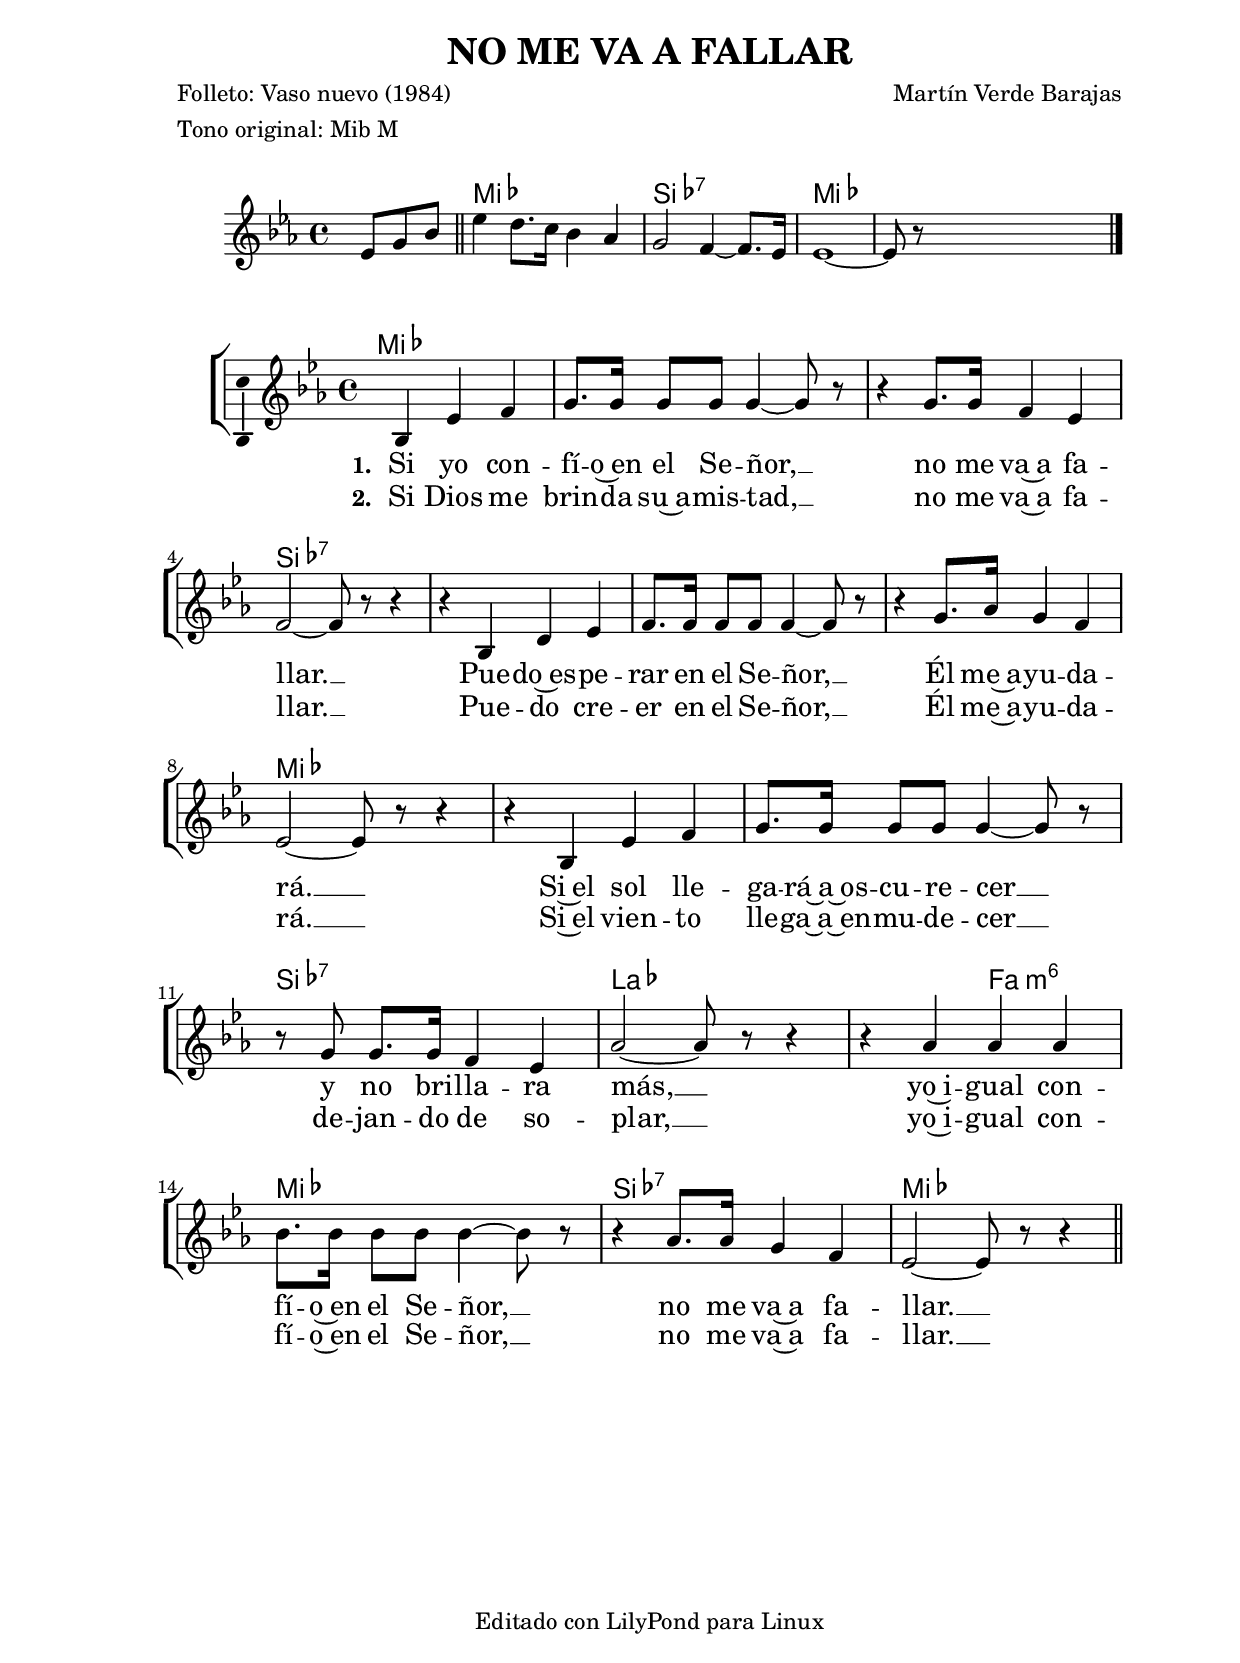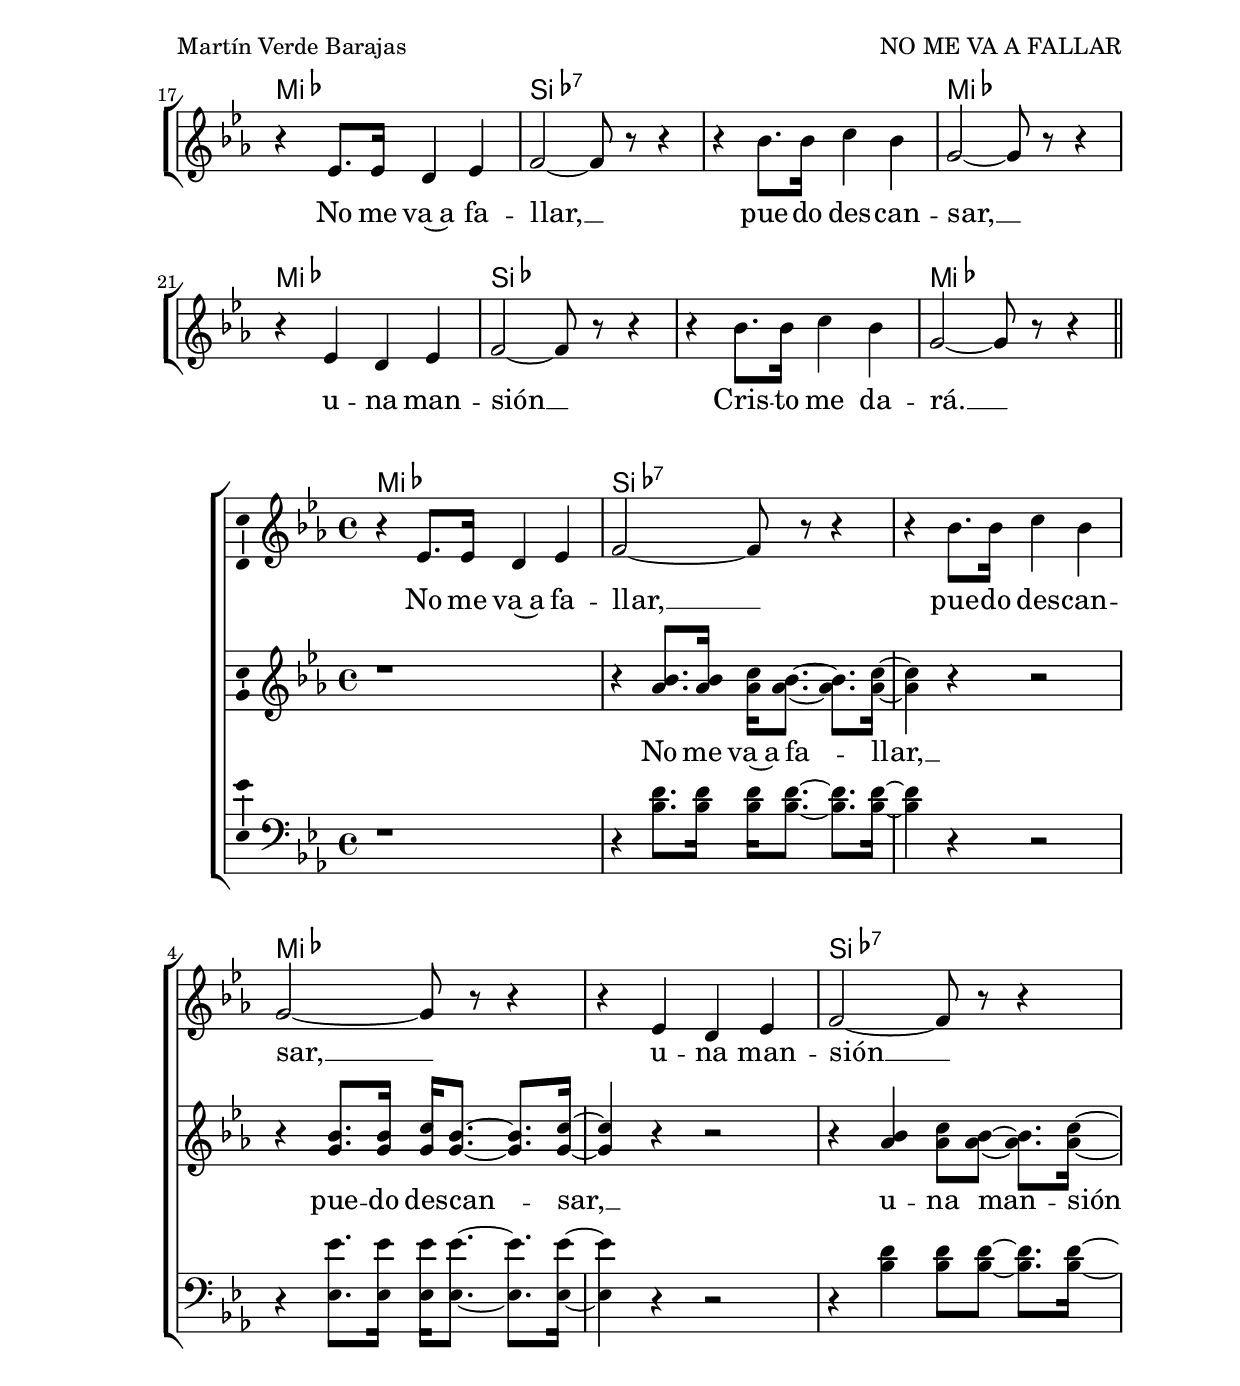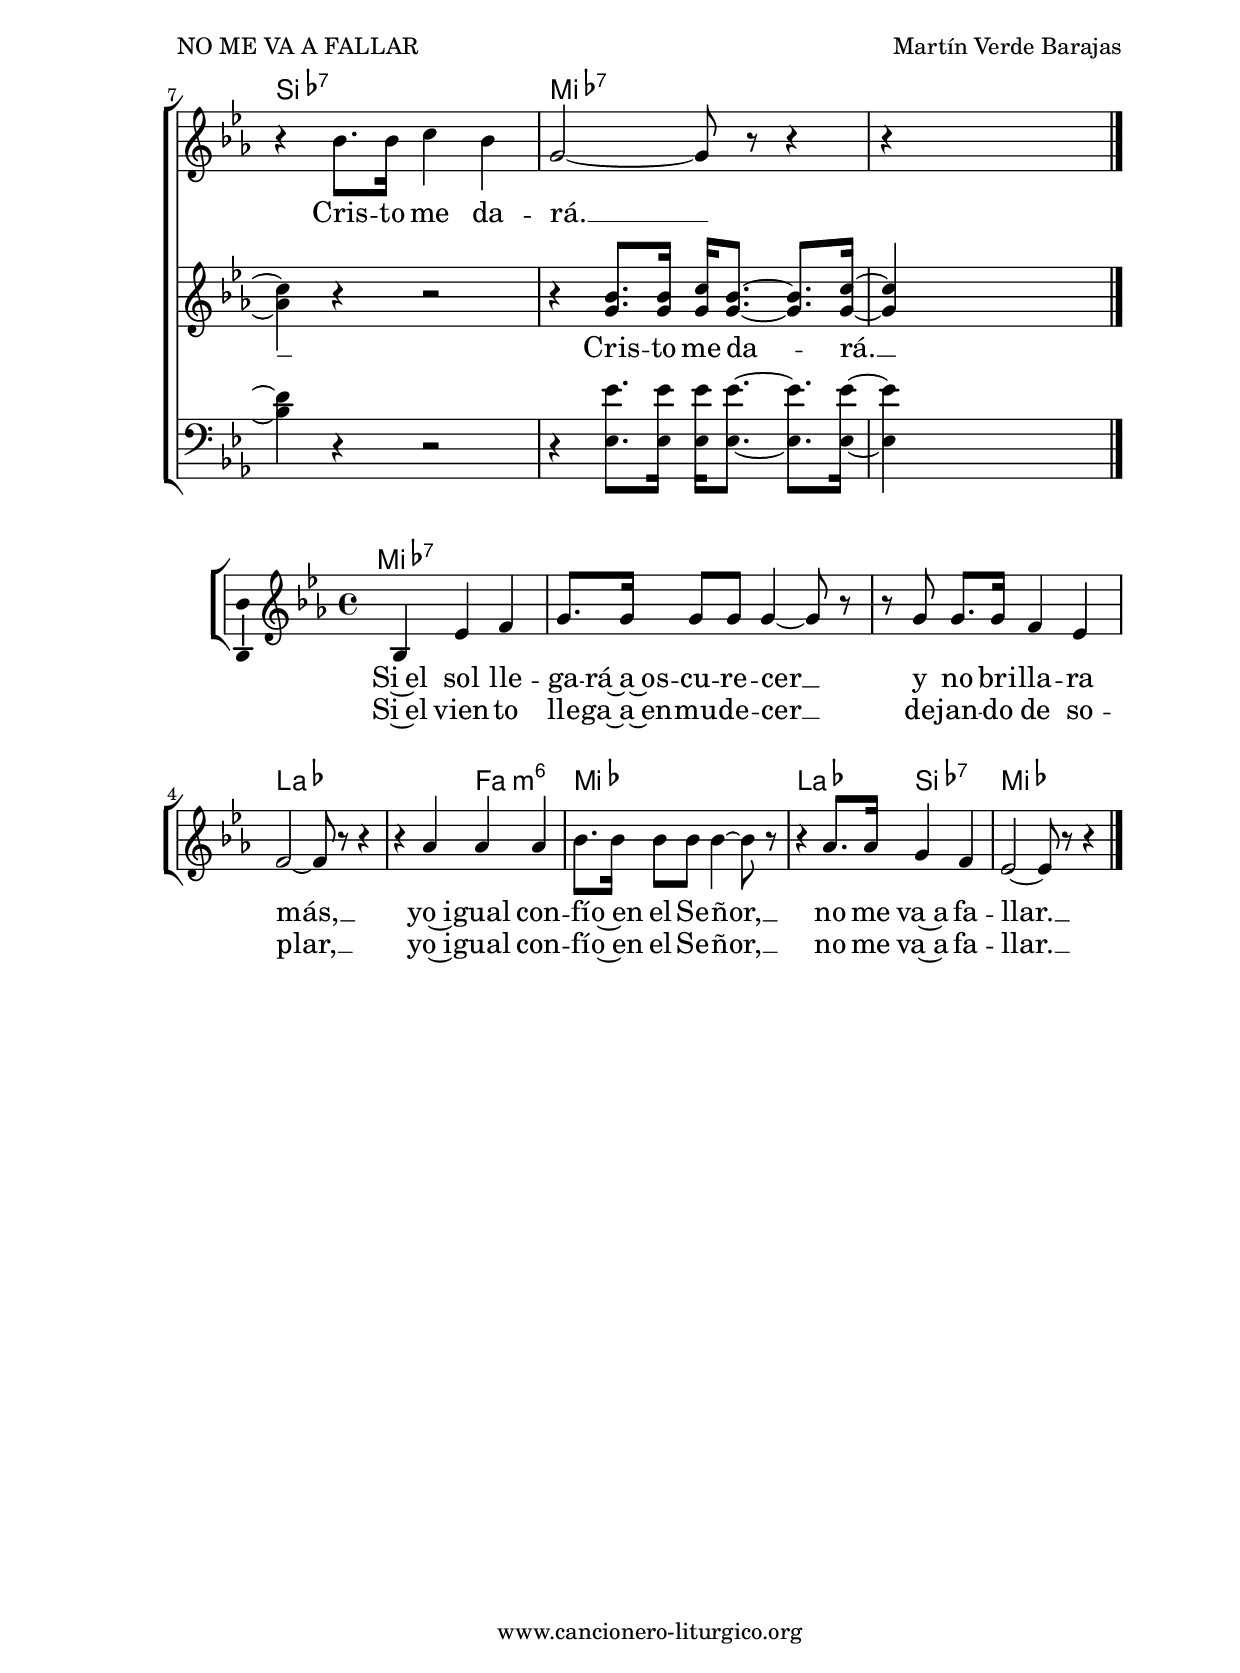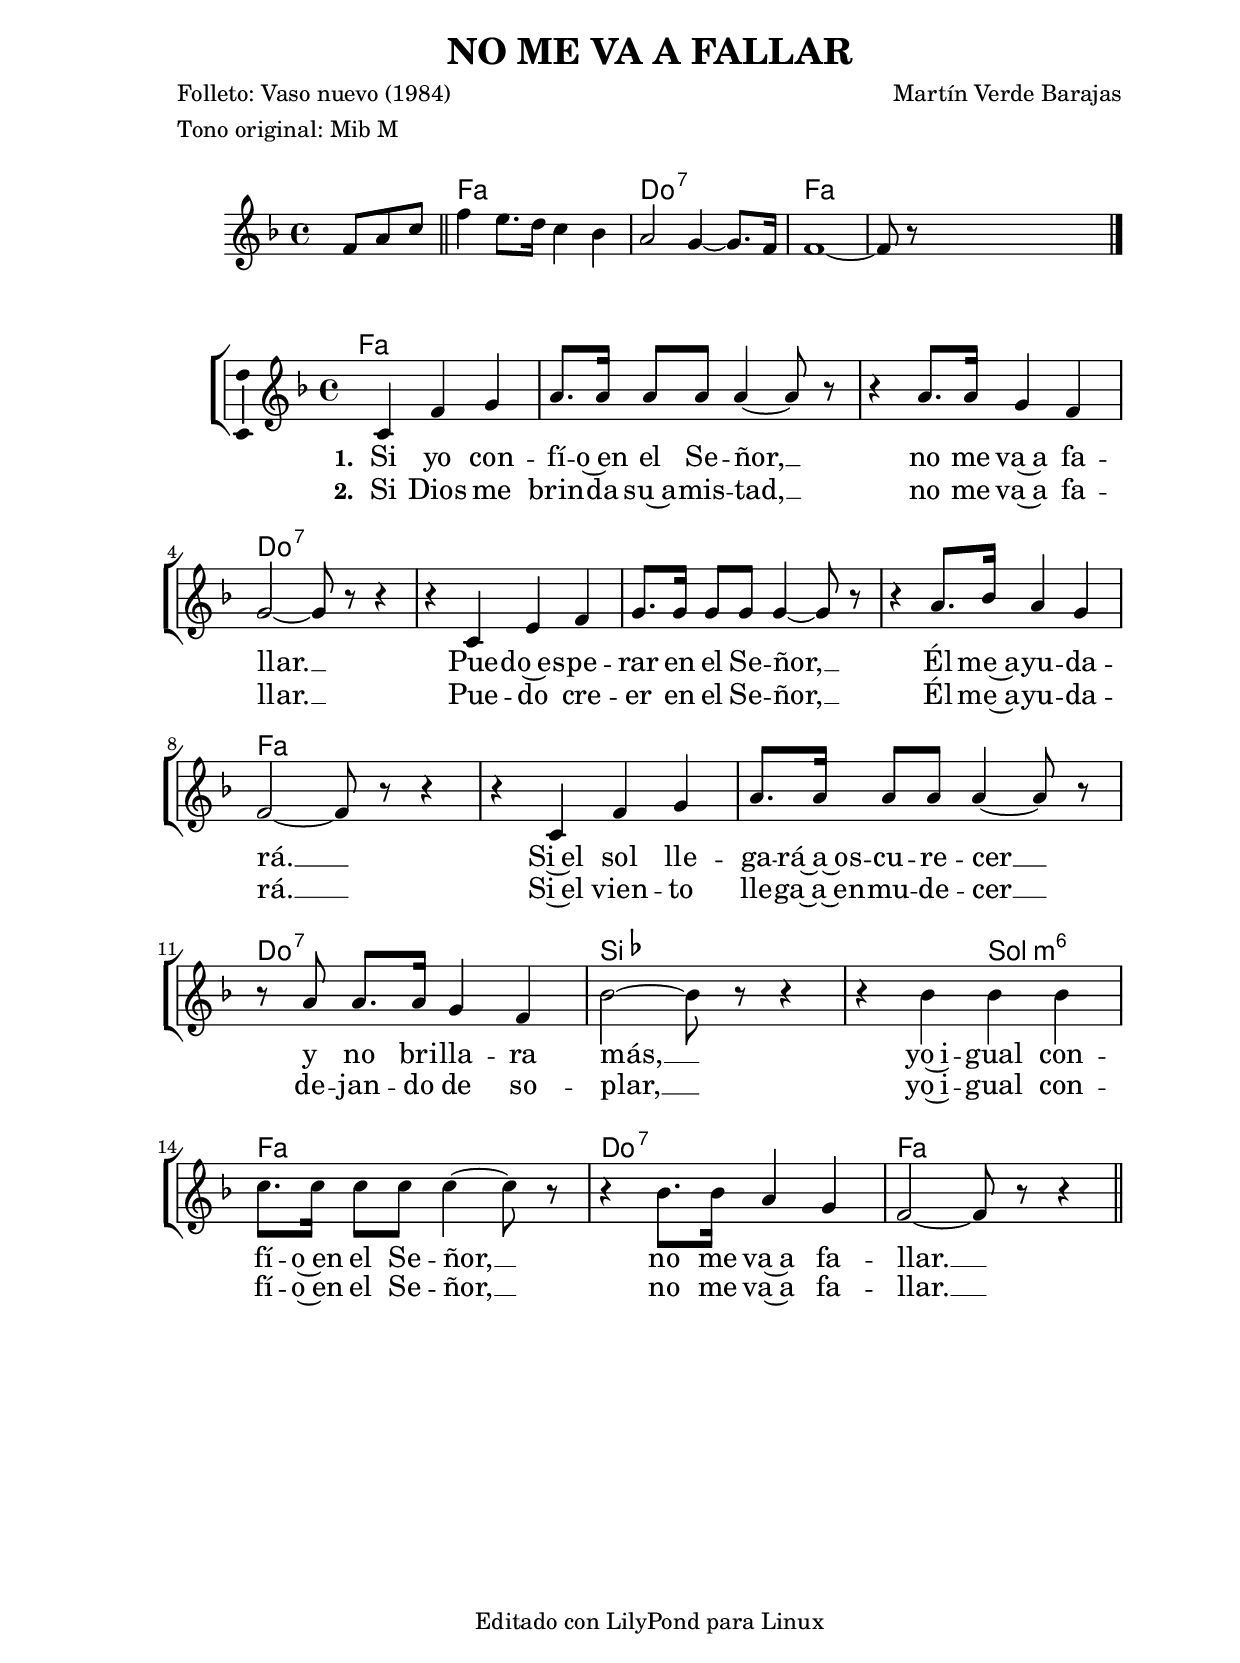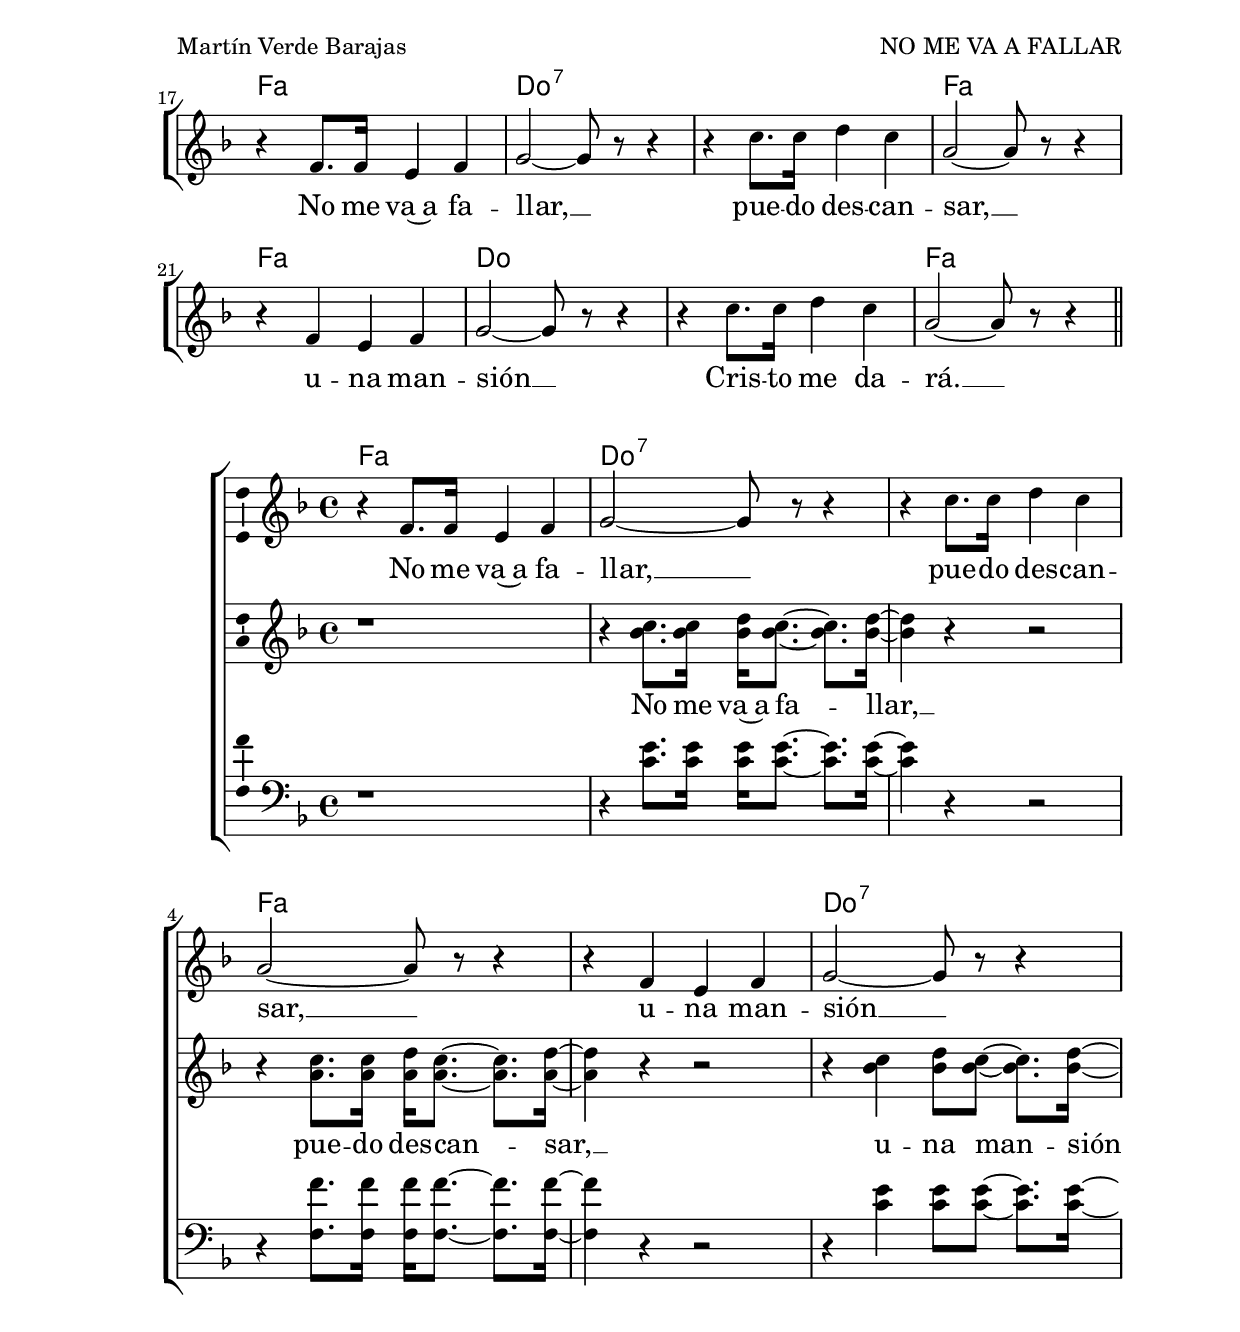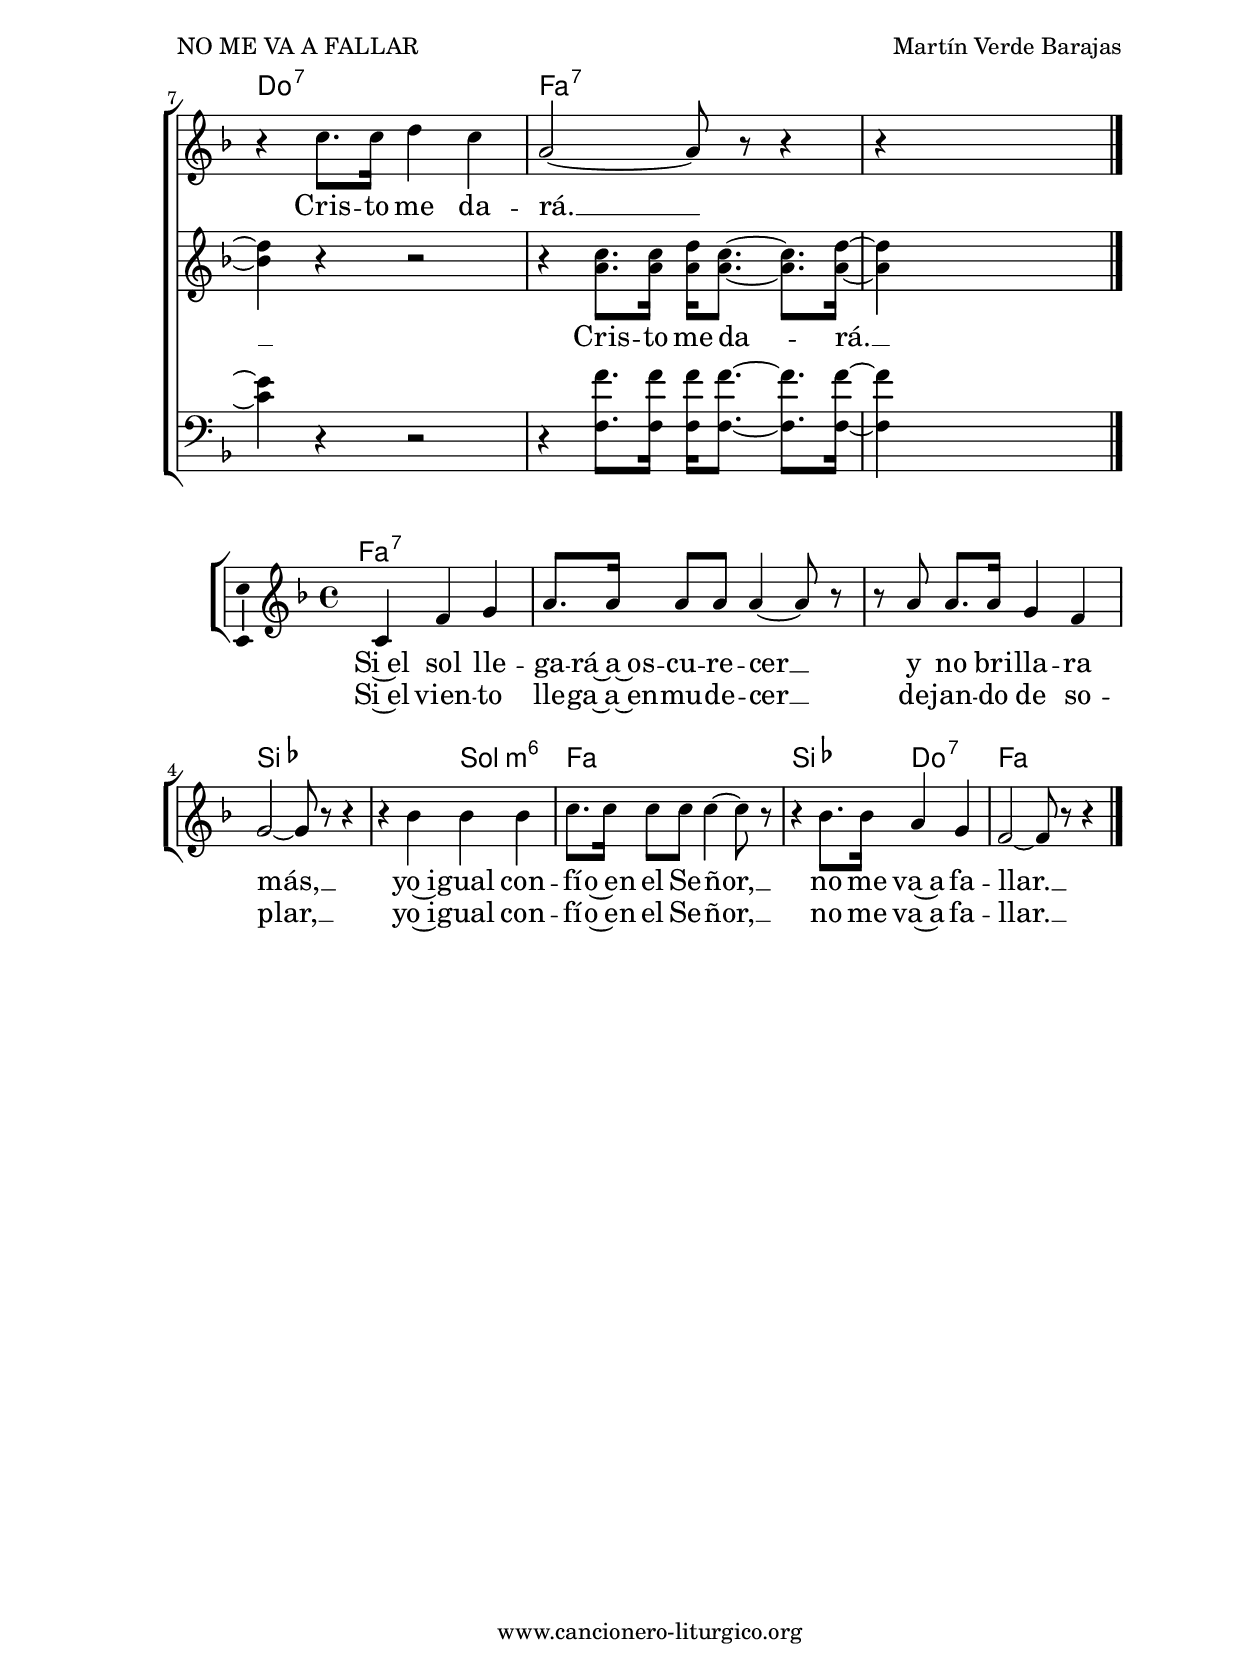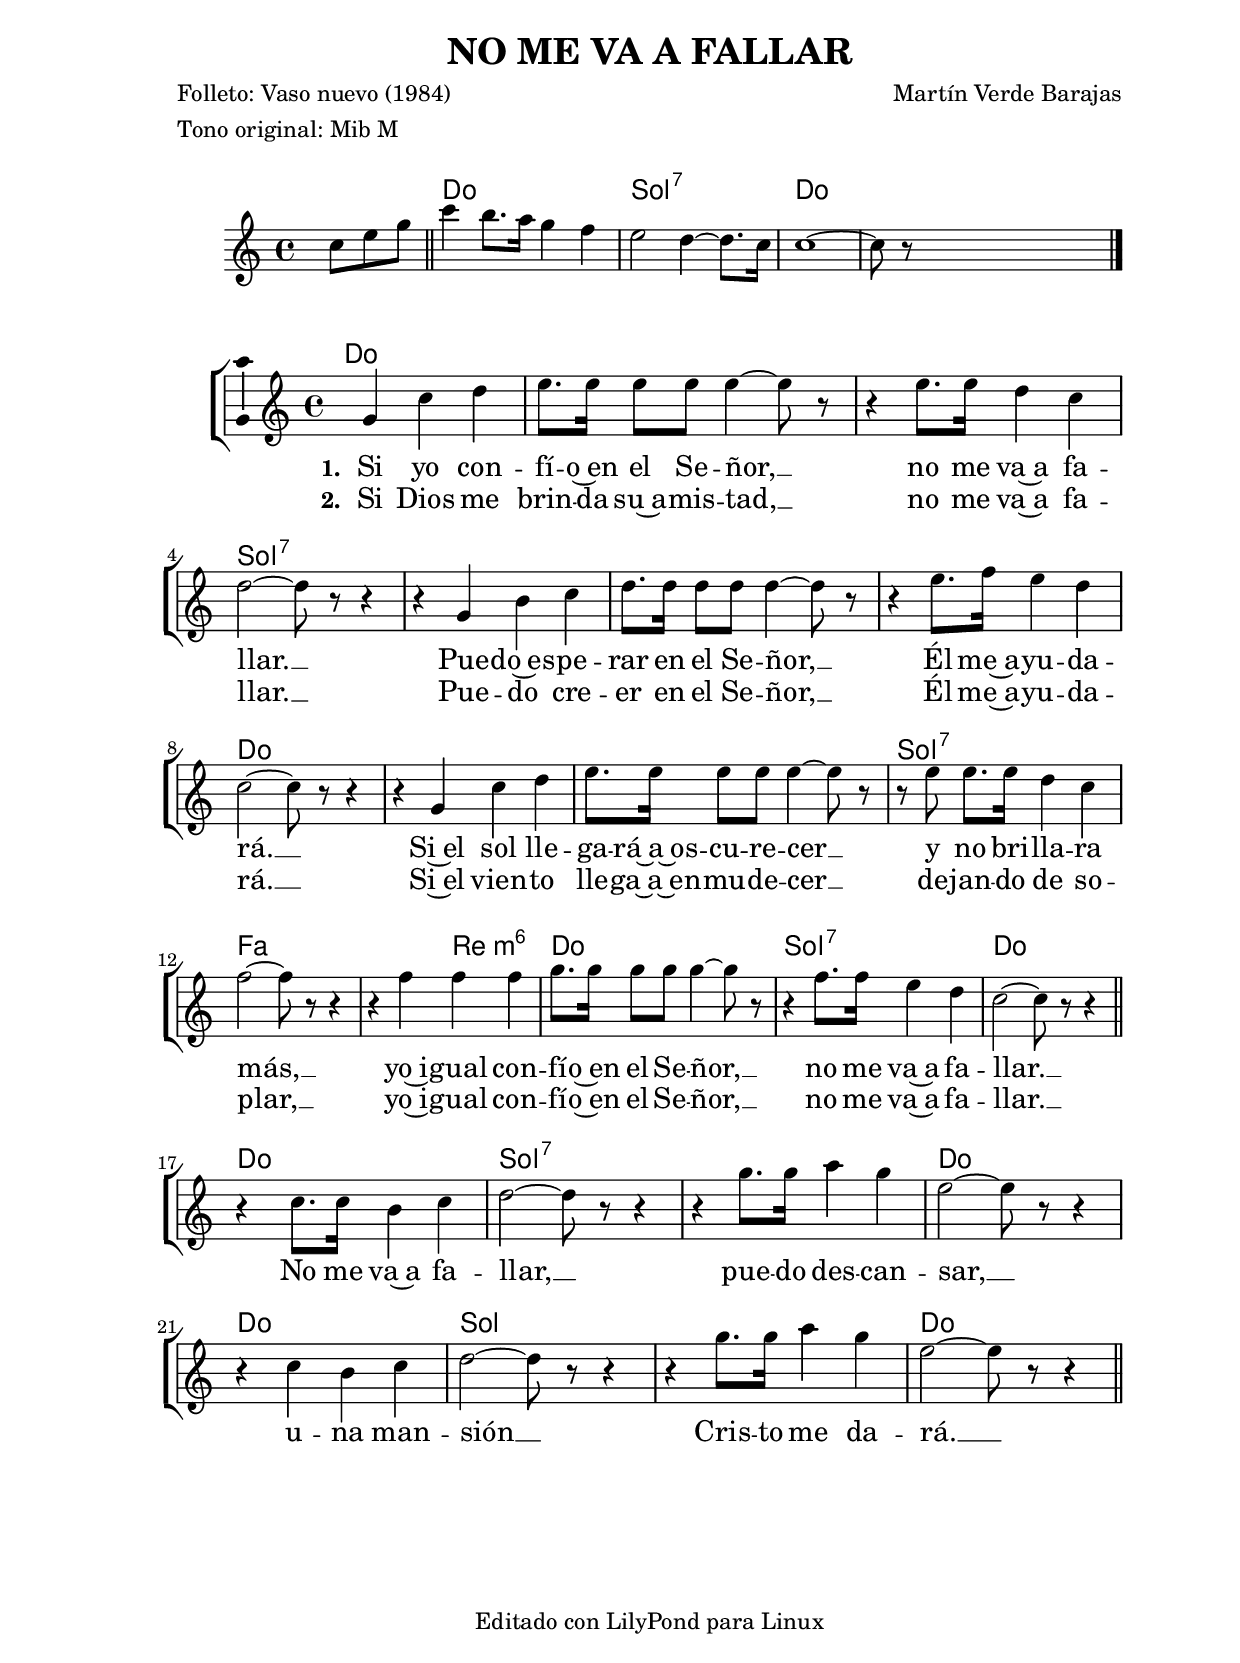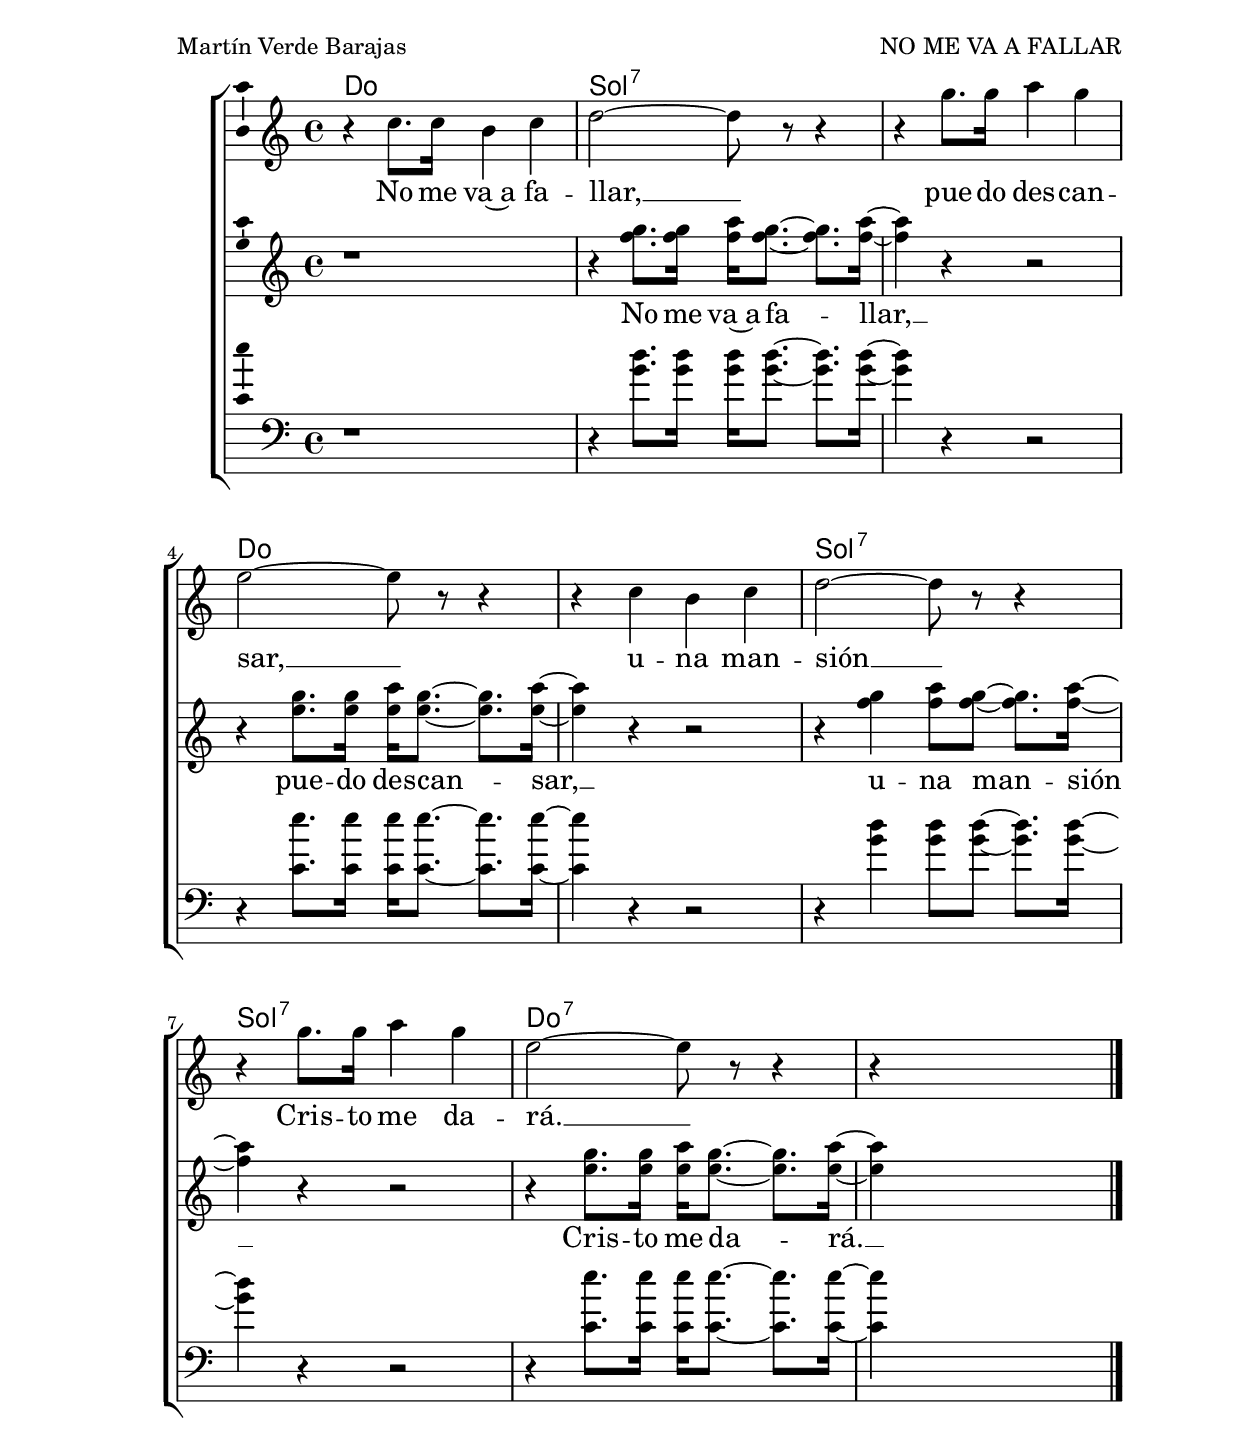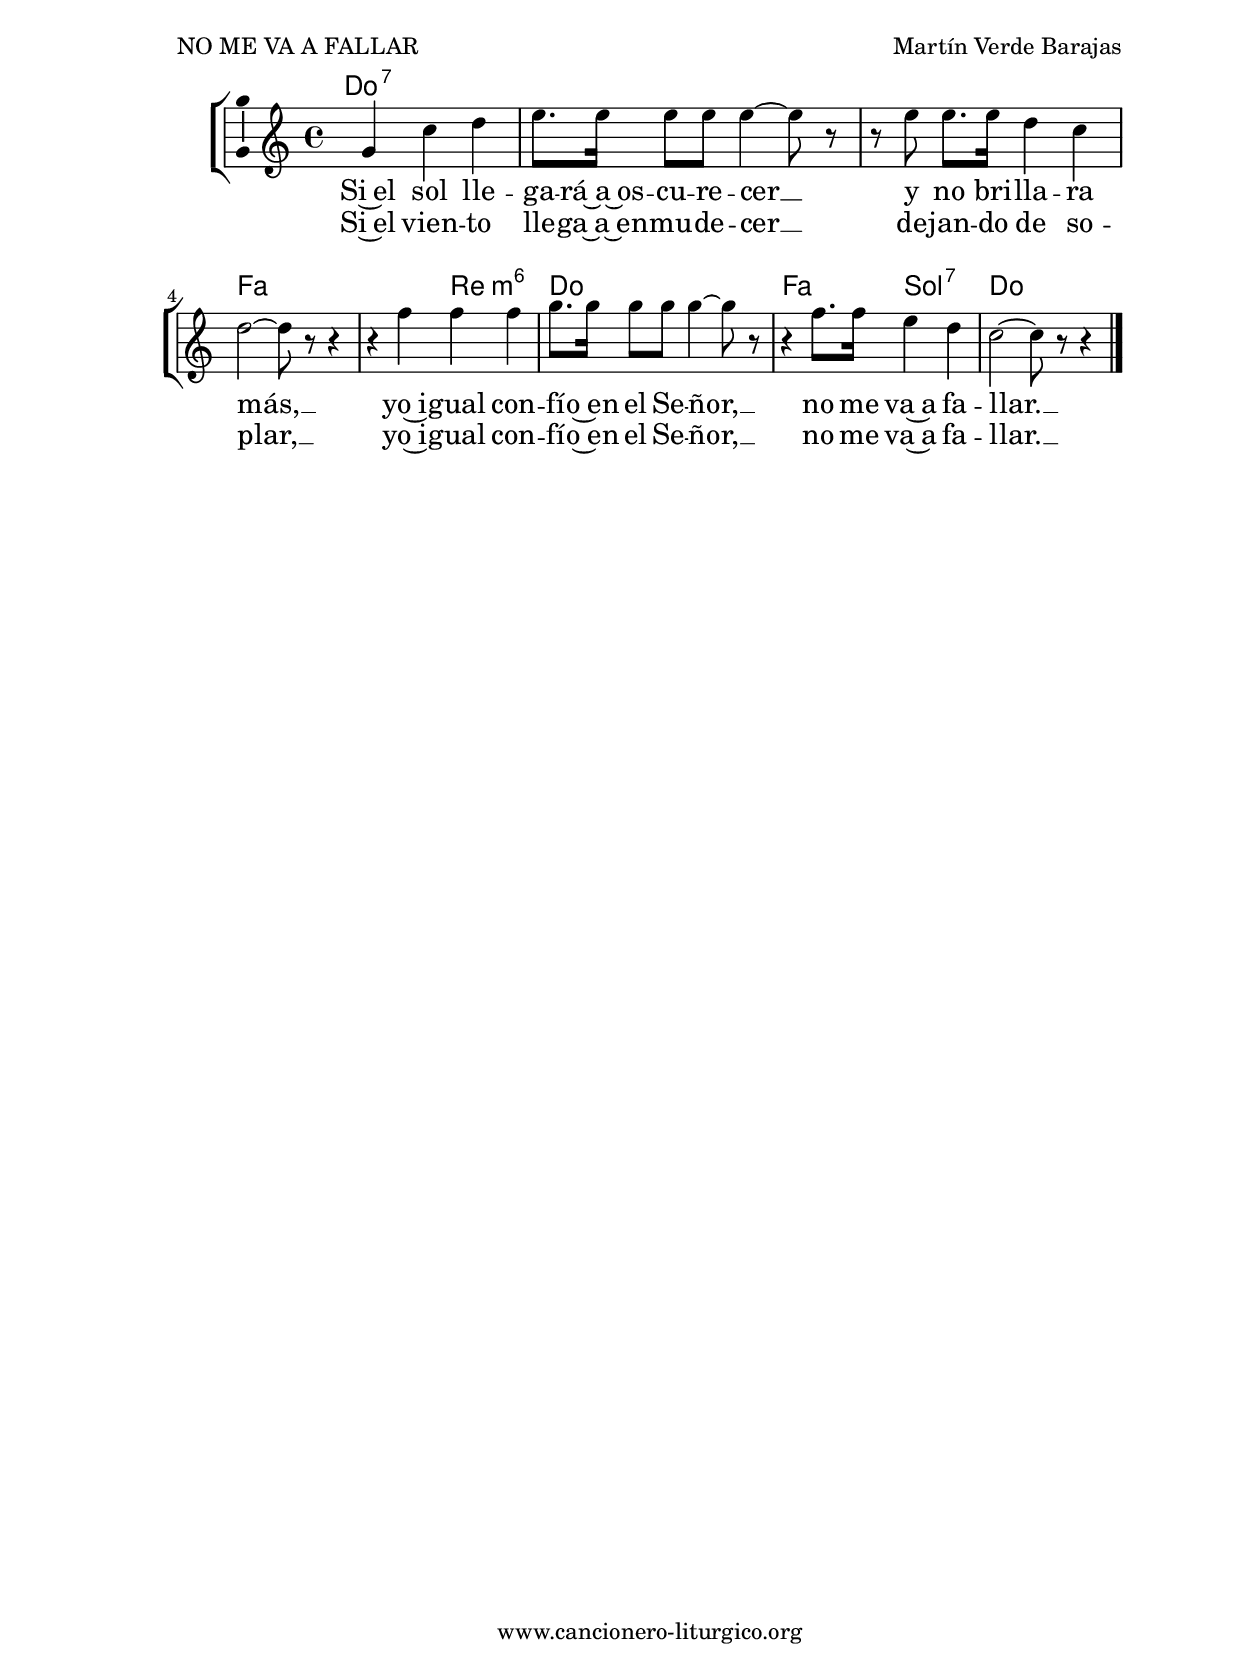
%
%para convertir .midi en .wav:
%timidity filename.midi -Ow -o finename.wav
%
%
%Para convertir de .wav a .mp3:
%lame -h -m j filename.wav
%
%
%para escuchar el midi:
%timidity nombrefichero.midi
%


%versión de lilypond para la que se ha escrito esta partitura:
\version "2.16.0"

	%Tamaño papel
	#(set-default-paper-size "a4")
	%Tamaño partitura
	#(set-global-staff-size 20)
	%No responde al pulsar sobre una nota
	#(ly:set-option 'point-and-click #f)

%parámetros del encabezamiento:
\header {
	title = "NO ME VA A FALLAR"
	subtitle = ""
	composer = "Martín Verde Barajas"
	poet = "Folleto: Vaso nuevo (1984)"
	meter = "Tono original: Mib M"
	arranger = ""
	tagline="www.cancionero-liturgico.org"
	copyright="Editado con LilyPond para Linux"
	}

%parámetros asociados al papel:
\paper  {
	oddHeaderMarkup = \markup {\fill-line { \on-the-fly #not-first-page \fromproperty #'header:title \on-the-fly #not-first-page \fromproperty #'header:composer }}
	evenHeaderMarkup = \markup {\fill-line { \fromproperty #'header:composer \fromproperty #'header:title }}
	#(set-paper-size "a4")
	print-page-number = ##f
	first-page-number = 1
	print-first-page-number = ##f
%	head-separation = 3.0 \cm
	top-margin = 2.0 \cm
	bottom-margin = 0.5\cm
%%%	bottom-margin = -2.0\cm
	left-margin = 3.0 \cm
	line-width = 16.0 \cm 
	indent = 8\mm
	interscoreline = 2.\mm
	between-system-space = 15\mm
%	para que las partituras no llenen la hoja:
	ragged-bottom = ##t
%	idem para la última hoja:
	ragged-last-bottom = ##f
%	para que las partituras llenen el ancho del papel:
	ragged-last = ##f
	after-title-space = 2.5 \cm
%page-count=1
%system-count=8

	%Flexible Vertical Spacing
%	markup-markup-spacing =
%	#'((basic-distance . 15) (minimum-distance . 15) (padding . 3))
	markup-system-spacing =
	#'((basic-distance . 15) (minimum-distance . 15) (padding . 3))
	system-system-spacing =
	#'((basic-distance . 15) (minimum-distance . 15) (padding . 3))
	score-system-spacing =
	#'((basic-distance . 15) (minimum-distance . 15) (padding . 5))
%	top-system-spacing = % header
%	#'((basic-distance . 8) (minimum-distance . 0) (padding . 0))
%	top-markup-spacing =
%	#'((basic-distance . 20) (minimum-distance . 20) (padding . 0))
	last-bottom-spacing = % footer
	#'((basic-distance . 5) (minimum-distance . 5) (padding . 0))
%	score-markup-spacing =
%	#'((basic-distance . 16) (minimum-distance . 13) (padding . 0))

	}


%parámetros que afectan a toda la partitura:
global =  {
	%clave de sol (G):
	\clef G
	%armadura:
%	\transpose d c
	\key ees \major
	\tempo 4=100
	\set Score.tempoHideNote = ##t
	}


acordesintro = {
	\italianChords
	\chordmode {
%	\transpose d c
{

s2
ees1 bes:7 ees ees

}
}
}

melodiaintro = 

%	\transpose d c
{
	\relative c'{
	\time 4/4

\partial2 s8 ees8 g bes
\bar "||"
ees4 d8. c16 bes4 aes
g2 f4~f8. ees16
ees1~
ees8 r8 s4 s2

\bar "|."
}
}

acordes = {
	\italianChords
	\chordmode {
%	\transpose d c
{

ees1
ees1 ees bes:7 bes:7
bes1:7 bes:7 ees ees
ees1 bes:7 aes aes2 f:m6
ees1 bes:7 ees ees
bes1:7 bes:7 ees ees
bes1 bes ees

	}
	}
}

melodia = 

%	\transpose d c
{
	\relative c'{
	\time 4/4

s4 bes4 ees f
g8. g16 g8 g g4~g8 r8
r4 g8. g16 f4 ees
f2~f8 r8 r4
r4 bes,4 d ees
f8. f16 f8 f f4~f8 r8
r4 g8. aes16 g4 f
ees2~ees8 r8 r4
r4 bes4 ees f
g8. g16 g8 g g4~g8 r8
r8 g8 g8. g16 f4 ees
aes2~aes8 r8 r4
r4 aes4 aes aes
bes8. bes16 bes8 bes bes4~bes8 r8
r4 aes8. aes16 g4 f
ees2~ees8 r8 r4

\bar "||"
\break

r4 ees8. ees16 d4 ees
f2~f8 r8 r4
r4 bes8. bes16 c4 bes
g2~g8 r8 r4
r4 ees4 d ees
f2~f8 r8 r4
r4 bes8. bes16 c4 bes
g2~g8 r8 r4

\bar "||"

	}
	}

acordespoli = {
	\italianChords
	\chordmode {
%	\transpose d c
{

ees1
bes1:7 bes:7 ees ees
bes1:7 bes:7 ees:7 ees:7
	}
	}
}

melodiauno = 

%	\transpose d c
{
	\relative c'{
	\time 4/4

r4 ees8. ees16 d4 ees
f2~f8 r8 r4
r4 bes8. bes16 c4 bes
g2~g8 r8 r4
r4 ees4 d ees
f2~f8 r8 r4
r4 bes8. bes16 c4 bes
g2~g8 r8 r4
r4 s4 s2

\bar "|."
	}
	}

melodiados = 

%	\transpose d c
{
	\relative c'{
	\time 4/4

r1
r4 <bes' aes>8. <bes aes>16 <c aes>16 <bes aes>8.~<bes aes>8. <c aes>16~
<c aes>4 r4 r2
r4 <bes g>8. <bes g>16 <c g>16 <bes g>8.~<bes g>8. <c g>16~
<c g>4 r4 r2
r4 <bes aes>4 <c aes>8 <bes aes>~<bes aes>8. <c aes>16~
<c aes>4 r4 r2
r4 <bes g>8. <bes g>16 <c g>16 <bes g>8.~<bes g>8. <c g>16~
<c g>4 s4 s2

\bar "|."
	}
	}

melodiatres = 

%	\transpose d c
{
	\relative c{
	\time 4/4

r1
r4 <bes' d>8. <bes d>16 <bes d>16 <bes d>8.~<bes d>8. <bes d>16~
<bes d>4 r4 r2
r4 <ees ees,>8. <ees ees,>16 <ees ees,>16 <ees ees,>8.~<ees ees,>8. <ees ees,>16~
<ees ees,>4 r4 r2
r4 <d bes>4 <d bes>8 <d bes>~<d bes>8. <d bes>16~
<d bes>4 r4 r2
r4 <ees ees,>8. <ees ees,>16 <ees ees,>16 <ees ees,>8.~<ees ees,>8. <ees ees,>16~
<ees ees,>4 s4 s2

\bar "|."
	}
	}

acordesfin = {
	\italianChords
	\chordmode {
%	\transpose d c
{

ees1:7 ees:7 ees:7 aes aes2 f:m6 ees1 aes2 bes:7 ees1

	}
	}
}

melodiafin = 

%	\transpose d c
{
	\relative c'{
	\time 4/4

s4 bes4 ees f
g8. g16 g8 g g4~g8 r8
r8 g8 g8. g16 f4 ees
f2~f8 r8 r4
r4 aes4 aes aes
bes8. bes16 bes8 bes bes4~bes8 r8
r4 aes8. aes16 g4 f
ees2~ees8 r8 r4

\bar "|."
	}
	}


texto = \lyricmode {
\set stanza =#"1. " Si yo con -- fí -- o~en el Se -- ñor, __
no me va~a fa -- llar. __
Pue -- do~es -- pe -- rar en el Se -- ñor, __
Él me~a -- yu -- da -- rá. __
Si~el sol lle -- ga -- rá~a~os -- cu -- re -- cer __
y no bri -- lla -- ra más, __
yo~i -- gual con -- fí -- o~en el Se -- ñor, __
no me va~a fa -- llar. __

No me va~a fa -- llar, __
pue -- do des -- can -- sar, __
u -- na man -- sión __
Cris -- to me da -- rá. __

	}

textod = \lyricmode {
\set stanza =#"2. " Si Dios me brin -- da su~a -- mis -- tad, __
no me va~a fa -- llar. __
Pue -- do cre -- er en el Se -- ñor, __
Él me~a -- yu -- da -- rá. __
Si~el vien -- to lle -- ga~a~en -- mu -- de -- cer __
de -- jan -- do de so -- plar, __
yo~i -- gual con -- fí -- o~en el Se -- ñor, __
no me va~a fa -- llar. __

	}

textouno = \lyricmode {

No me va~a fa -- llar, __
pue -- do des -- can -- sar, __
u -- na man -- sión __
Cris -- to me da -- rá. __

	}

textodos = \lyricmode {

No me va~a fa -- llar, __
pue -- do des -- can -- sar, __
u -- na man -- sión __
Cris -- to me da -- rá. __

	}

textofin = \lyricmode {

Si~el sol lle -- ga -- rá~a~os -- cu -- re -- cer __
y no bri -- lla -- ra más, __
yo~i -- gual con -- fí -- o~en el Se -- ñor, __
no me va~a fa -- llar. __

	}

textofindos = \lyricmode {
Si~el vien -- to lle -- ga~a~en -- mu -- de -- cer __
de -- jan -- do de so -- plar, __
yo~i -- gual con -- fí -- o~en el Se -- ñor, __
no me va~a fa -- llar. __

	}


acordesintroStaff = \context ChordNames = acordesintroStaff <<
	\set chordChanges = ##t
	\acordesintro
	>>

acordesStaff = \context ChordNames = acordesStaff <<
	\set chordChanges = ##t
	\acordes
	>>

acordespoliStaff = \context ChordNames = acordespoliStaff <<
	\set chordChanges = ##t
	\acordespoli
	>>

acordesfinStaff = \context ChordNames = acordesfinStaff <<
	\set chordChanges = ##t
	\acordesfin
	>>


vozintroStaff = \context Voice = vozintroStaff
<<
	\override Staff.StaffSymbol #'staff-space = #(magstep -0.35)
	\set Staff.midiInstrument = #"english horn"
	\set Staff.midiMinimumVolume = #0.7
	\set Staff.midiMaximumVolume = #0.9
	\global
	\melodiaintro
	>>

vozStaff = \context Voice = vozStaff
\with {\consists "Ambitus_engraver"}
<<
%	\set Staff.instrumentName = ""
%	\set Staff.shortInstrumentName = ""
%	\set Staff.midiInstrument = #"clarinet"
%	\set Staff.midiInstrument = #"cello"
%	\set Staff.midiInstrument = #"flute"
	\set Staff.midiInstrument = #"electric guitar (jazz)"
%	\set Staff.midiInstrument = #"english horn"
%	\set Staff.midiInstrument = #"violin"
%	\set Staff.midiInstrument = #"glockenspiel"
	\set Staff.midiMinimumVolume = #0.7
	\set Staff.midiMaximumVolume = #0.9
	\global
	\melodia
	>>

vozunoStaff = \context Voice = vozunoStaff
\with {\consists "Ambitus_engraver"}
<<
%	\set Staff.instrumentName = ""
%	\set Staff.shortInstrumentName = ""
%	\set Staff.midiInstrument = #"clarinet"
%	\set Staff.midiInstrument = #"cello"
%	\set Staff.midiInstrument = #"flute"
	\set Staff.midiInstrument = #"electric guitar (jazz)"
%	\set Staff.midiInstrument = #"english horn"
%	\set Staff.midiInstrument = #"violin"
%	\set Staff.midiInstrument = #"glockenspiel"
	\set Staff.midiMinimumVolume = #0.7
	\set Staff.midiMaximumVolume = #0.9
	\global
	\melodiauno
	>>

vozdosStaff = \context Voice = vozdosStaff
\with {\consists "Ambitus_engraver"}
<<
%	\set Staff.instrumentName = ""
%	\set Staff.shortInstrumentName = ""
%	\set Staff.midiInstrument = #"clarinet"
%	\set Staff.midiInstrument = #"cello"
%	\set Staff.midiInstrument = #"flute"
	\set Staff.midiInstrument = #"electric guitar (jazz)"
%	\set Staff.midiInstrument = #"english horn"
%	\set Staff.midiInstrument = #"violin"
%	\set Staff.midiInstrument = #"glockenspiel"
	\set Staff.midiMinimumVolume = #0.7
	\set Staff.midiMaximumVolume = #0.9
	\global
	\melodiados
	>>

voztresStaff = \context Voice = voztresStaff
\with {\consists "Ambitus_engraver"}
<<
%	\set Staff.instrumentName = ""
%	\set Staff.shortInstrumentName = ""
%	\set Staff.midiInstrument = #"clarinet"
%	\set Staff.midiInstrument = #"cello"
%	\set Staff.midiInstrument = #"flute"
	\set Staff.midiInstrument = #"electric guitar (jazz)"
%	\set Staff.midiInstrument = #"english horn"
%	\set Staff.midiInstrument = #"violin"
%	\set Staff.midiInstrument = #"glockenspiel"
	\set Staff.midiMinimumVolume = #0.7
	\set Staff.midiMaximumVolume = #0.9
	\global
	%Cambio a clave de fa (F):
	\clef F
	\melodiatres
	>>

vozfinStaff = \context Voice = vozfinStaff
\with {\consists "Ambitus_engraver"}
<<
%	\set Staff.instrumentName = ""
%	\set Staff.shortInstrumentName = ""
%	\set Staff.midiInstrument = #"clarinet"
%	\set Staff.midiInstrument = #"cello"
%	\set Staff.midiInstrument = #"flute"
	\set Staff.midiInstrument = #"electric guitar (jazz)"
%	\set Staff.midiInstrument = #"english horn"
%	\set Staff.midiInstrument = #"violin"
%	\set Staff.midiInstrument = #"glockenspiel"
	\set Staff.midiMinimumVolume = #0.7
	\set Staff.midiMaximumVolume = #0.9
	\global
	\melodiafin
	>>

textoStaff = \context Lyrics = textoStaff <<
	\lyricsto vozStaff \texto
	>>

textounoStaff = \context Lyrics = textounoStaff <<
	\lyricsto vozunoStaff \textouno
	>>

textodosStaff = \context Lyrics = textodosStaff <<
	\lyricsto vozdosStaff \textodos
	>>

textofinStaff = \context Lyrics = textofinStaff <<
	\lyricsto vozfinStaff \textofin
	>>

textodStaff = \context Lyrics = textodStaff <<
	\lyricsto vozStaff \textod
	>>

textofindosStaff = \context Lyrics = textofindosStaff <<
	\lyricsto vozfinStaff \textofindos
	>>


\book {
	\score {
		\context ChoirStaff {
%			\override StaffGroup.SystemStartBracket #'collapse-height = #1
%			\override Score.SystemStartBar #'collapse-height = #1
			<<
			\acordesintroStaff
			\vozintroStaff
			>>
			}
		\layout {
	    		\context {
				\Lyrics
				\override LyricText #'font-size = #2
				}
	   		 \context {
				\Score
				\override StaffSymbol #'staff-space = #(magstep +3)
				}
			}
		}
	\score {
		\context ChoirStaff {
			\override StaffGroup.SystemStartBracket #'collapse-height = #1
			\override Score.SystemStartBar #'collapse-height = #1
			<<
			\acordesStaff
			\vozStaff
			\textoStaff
			\textodStaff
			>>
			}
		\layout {
	    		\context {
				\Lyrics
				\override LyricText #'font-size = #2
				}
	   		 \context {
				\Score
				\override StaffSymbol #'staff-space = #(magstep +3)
				}
			}
		}
	\score {
		\context ChoirStaff {
%			\override StaffGroup.SystemStartBracket #'collapse-height = #1
%			\override Score.SystemStartBar #'collapse-height = #1
			<<
			\acordespoliStaff
			\vozunoStaff
			\textounoStaff
			\vozdosStaff
			\textodosStaff
			\voztresStaff
			>>
			}
		\layout {
	    		\context {
				\Lyrics
				\override LyricText #'font-size = #2
				}
	   		 \context {
				\Score
				\override StaffSymbol #'staff-space = #(magstep +3)
				}
			}
		}
	\score {
		\context ChoirStaff {
			\override StaffGroup.SystemStartBracket #'collapse-height = #1
			\override Score.SystemStartBar #'collapse-height = #1
			<<
			\acordesfinStaff
			\vozfinStaff
			\textofinStaff
			\textofindosStaff
			>>
			}
		\layout {
	    		\context {
				\Lyrics
				\override LyricText #'font-size = #2
				}
	   		 \context {
				\Score
				\override StaffSymbol #'staff-space = #(magstep +3)
				}
system-count=2
			}
		}
	\score {
		\unfoldRepeats
		\context ChoirStaff {
			<<
			\acordesintroStaff
			\vozintroStaff
			>>
			<<
			\acordesStaff
			\vozStaff
			>>
			<<
			\acordespoliStaff
			\vozunoStaff
			\vozdosStaff
			\voztresStaff
			>>
			<<
			\acordesfinStaff
			\vozfinStaff
			>>
			}
		\midi {
	  		\context {
	  			\Score
				tempoWholesPerMinute = #(ly:make-moment 70 4)
				}
			}
		}
	}



#(define output-suffix "C")
\book {
	\score {
		\context ChoirStaff {
%			\override StaffGroup.SystemStartBracket #'collapse-height = #1
%			\override Score.SystemStartBar #'collapse-height = #1
\transpose c d
			<<
			\acordesintroStaff
			\vozintroStaff
			>>
			}
		\layout {
	    		\context {
				\Lyrics
				\override LyricText #'font-size = #2
				}
	   		 \context {
				\Score
				\override StaffSymbol #'staff-space = #(magstep +3)
				}
			}
		}
	\score {
		\context ChoirStaff {
			\override StaffGroup.SystemStartBracket #'collapse-height = #1
			\override Score.SystemStartBar #'collapse-height = #1
\transpose c d
			<<
			\acordesStaff
			\vozStaff
			\textoStaff
			\textodStaff
			>>
			}
		\layout {
	    		\context {
				\Lyrics
				\override LyricText #'font-size = #2
				}
	   		 \context {
				\Score
				\override StaffSymbol #'staff-space = #(magstep +3)
				}
			}
		}
	\score {
		\context ChoirStaff {
%			\override StaffGroup.SystemStartBracket #'collapse-height = #1
%			\override Score.SystemStartBar #'collapse-height = #1
\transpose c d
			<<
			\acordespoliStaff
			\vozunoStaff
			\textounoStaff
			\vozdosStaff
			\textodosStaff
			\voztresStaff
			>>
			}
		\layout {
	    		\context {
				\Lyrics
				\override LyricText #'font-size = #2
				}
	   		 \context {
				\Score
				\override StaffSymbol #'staff-space = #(magstep +3)
				}
			}
		}
	\score {
		\context ChoirStaff {
			\override StaffGroup.SystemStartBracket #'collapse-height = #1
			\override Score.SystemStartBar #'collapse-height = #1
\transpose c d
			<<
			\acordesfinStaff
			\vozfinStaff
			\textofinStaff
			\textofindosStaff
			>>
			}
		\layout {
	    		\context {
				\Lyrics
				\override LyricText #'font-size = #2
				}
	   		 \context {
				\Score
				\override StaffSymbol #'staff-space = #(magstep +3)
				}
system-count=2
			}
		}
	}

#(define output-suffix "S")
\book {
	\score {
		\context ChoirStaff {
%			\override StaffGroup.SystemStartBracket #'collapse-height = #1
%			\override Score.SystemStartBar #'collapse-height = #1
\transpose c a
			<<
			\acordesintroStaff
			\vozintroStaff
			>>
			}
		\layout {
	    		\context {
				\Lyrics
				\override LyricText #'font-size = #2
				}
	   		 \context {
				\Score
				\override StaffSymbol #'staff-space = #(magstep +3)
				}
			}
		}
	\score {
		\context ChoirStaff {
			\override StaffGroup.SystemStartBracket #'collapse-height = #1
			\override Score.SystemStartBar #'collapse-height = #1
\transpose c a
			<<
			\acordesStaff
			\vozStaff
			\textoStaff
			\textodStaff
			>>
			}
		\layout {
	    		\context {
				\Lyrics
				\override LyricText #'font-size = #2
				}
	   		 \context {
				\Score
				\override StaffSymbol #'staff-space = #(magstep +3)
				}
			}
		}
	\score {
		\context ChoirStaff {
%			\override StaffGroup.SystemStartBracket #'collapse-height = #1
%			\override Score.SystemStartBar #'collapse-height = #1
\transpose c a
			<<
			\acordespoliStaff
			\vozunoStaff
			\textounoStaff
			\vozdosStaff
			\textodosStaff
			\voztresStaff
			>>
			}
		\layout {
	    		\context {
				\Lyrics
				\override LyricText #'font-size = #2
				}
	   		 \context {
				\Score
				\override StaffSymbol #'staff-space = #(magstep +3)
				}
			}
		}
	\score {
		\context ChoirStaff {
			\override StaffGroup.SystemStartBracket #'collapse-height = #1
			\override Score.SystemStartBar #'collapse-height = #1
\transpose c a
			<<
			\acordesfinStaff
			\vozfinStaff
			\textofinStaff
			\textofindosStaff
			>>
			}
		\layout {
	    		\context {
				\Lyrics
				\override LyricText #'font-size = #2
				}
	   		 \context {
				\Score
				\override StaffSymbol #'staff-space = #(magstep +3)
				}
system-count=2
			}
		}
	}


